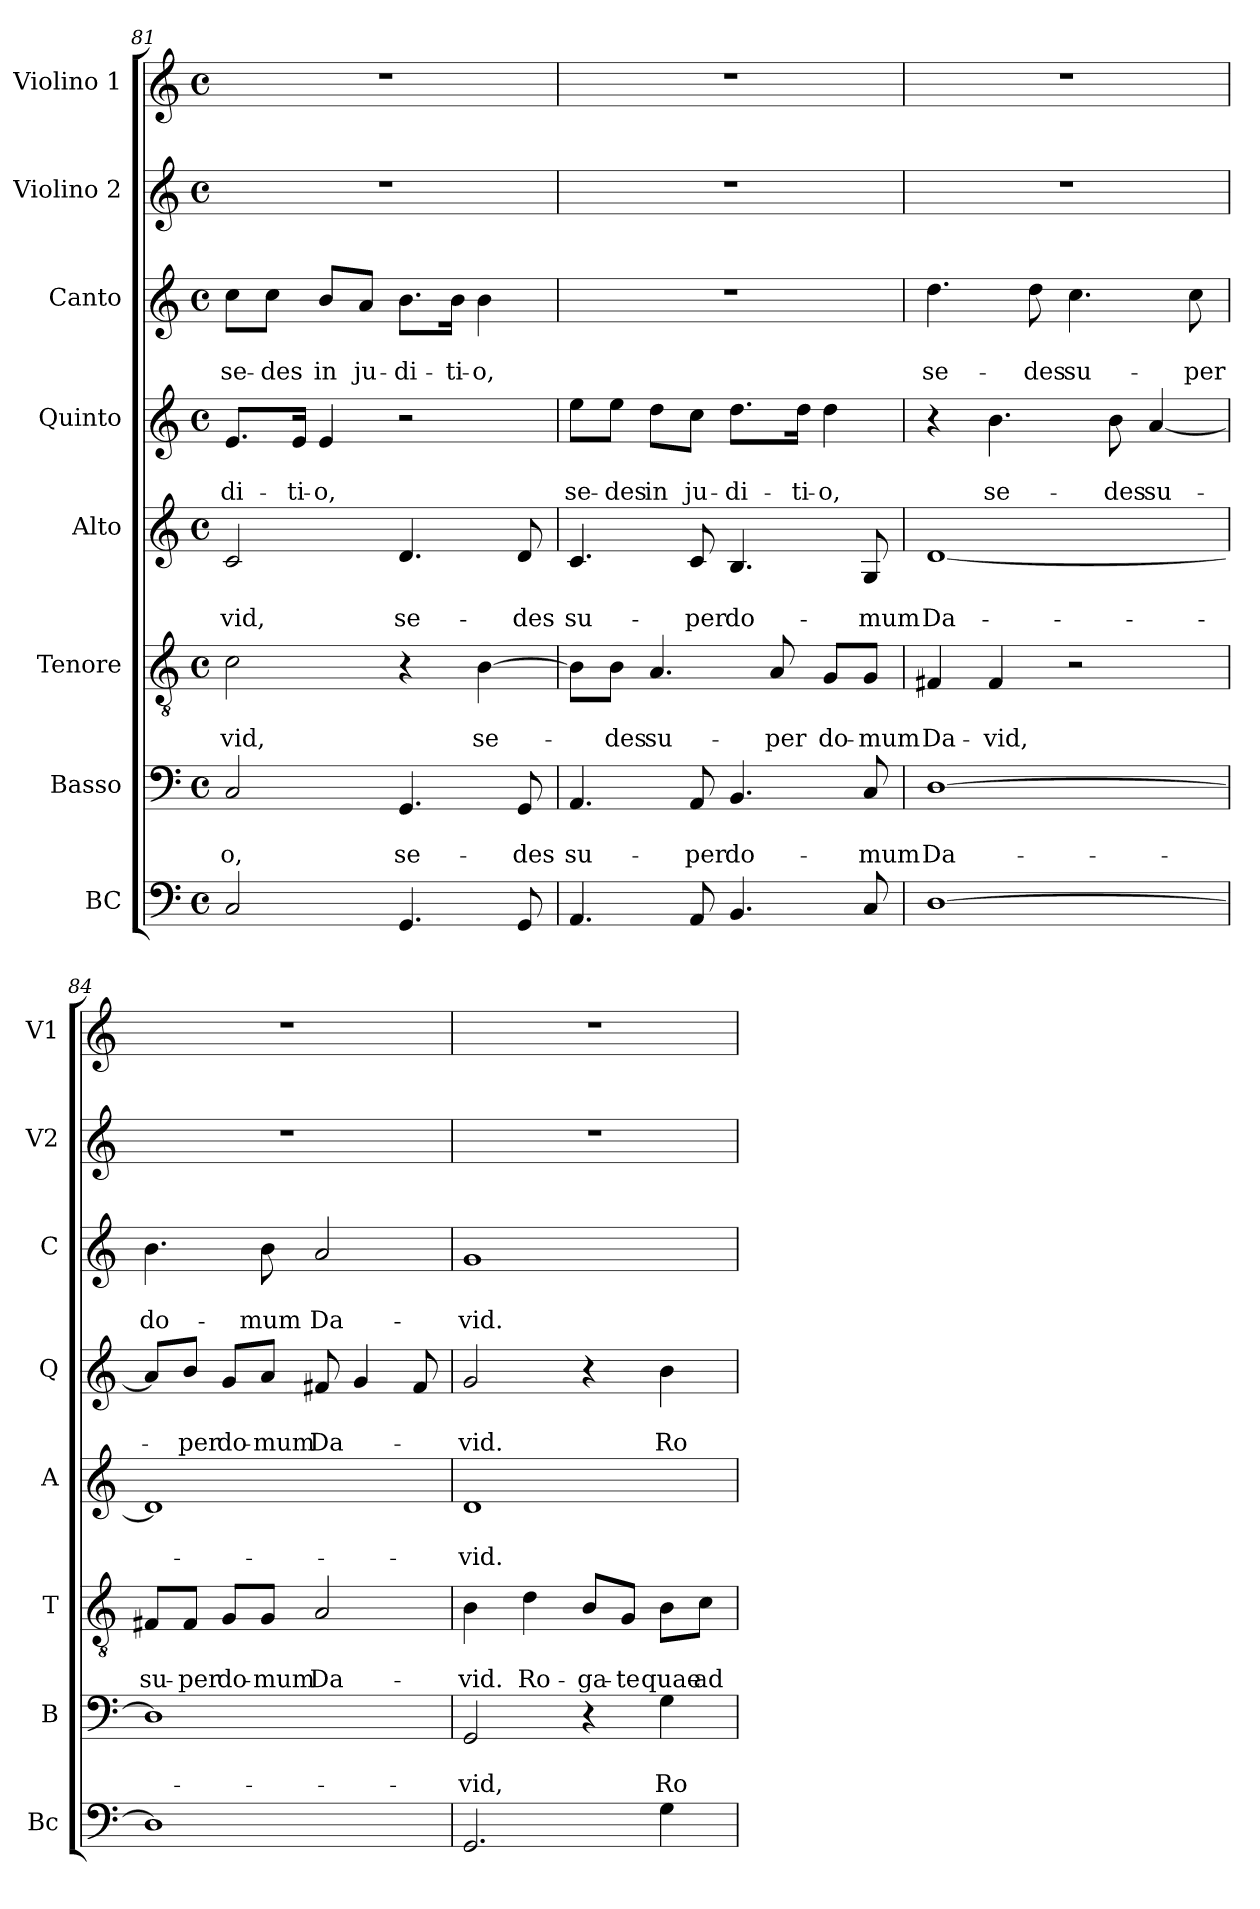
**kern	**kern	**text	**text	**kern	**text	**text	**kern	**text	**text	**kern	**text	**text	**kern	**text	**text	**kern	**kern
*part8	*part7	*part7	*part7	*part6	*part6	*part6	*part5	*part5	*part5	*part4	*part4	*part4	*part3	*part3	*part3	*part2	*part1
*staff8	*staff7	*staff7	*staff7	*staff6	*staff6	*staff6	*staff5	*staff5	*staff5	*staff4	*staff4	*staff4	*staff3	*staff3	*staff3	*staff2	*staff1
*I"BC	*I"Basso	*	*	*I"Tenore	*	*	*I"Alto	*	*	*I"Quinto	*	*	*I"Canto	*	*	*I"Violino 2	*I"Violino 1
*I'Bc	*I'B	*	*	*I'T	*	*	*I'A	*	*	*I'Q	*	*	*I'C	*	*	*I'V2	*I'V1
*clefF4	*clefF4	*	*	*clefGv2	*	*	*clefG2	*	*	*clefG2	*	*	*clefG2	*	*	*clefG2	*clefG2
*k[]	*k[]	*	*	*k[]	*	*	*k[]	*	*	*k[]	*	*	*k[]	*	*	*k[]	*k[]
*C:	*C:	*	*	*C:	*	*	*C:	*	*	*C:	*	*	*C:	*	*	*C:	*C:
*M4/4	*M4/4	*	*	*M4/4	*	*	*M4/4	*	*	*M4/4	*	*	*M4/4	*	*	*M4/4	*M4/4
*met(c)	*met(c)	*	*	*met(c)	*	*	*met(c)	*	*	*met(c)	*	*	*met(c)	*	*	*met(c)	*met(c)
=81	=81	=81	=81	=81	=81	=81	=81	=81	=81	=81	=81	=81	=81	=81	=81	=81	=81
!	!	!	!LO:LY:b	!	!	!LO:LY:b	!	!	!LO:LY:b	!	!	!LO:LY:b	!	!	!LO:LY:b	!	!
2C/	2C/	.	-o,	2c\	.	-vid,	2c/	.	-vid,	8.e/L	.	-di-	8cc\L	.	se-	1r	1r
!	!	!	!	!	!	!	!	!	!	!	!	!	!	!	!LO:LY:b	!	!
.	.	.	.	.	.	.	.	.	.	.	.	.	8cc\J	.	-des	.	.
!	!	!	!	!	!	!	!	!	!	!	!	!LO:LY:b	!	!	!	!	!
.	.	.	.	.	.	.	.	.	.	16e/Jk	.	-ti-	.	.	.	.	.
!	!	!	!	!	!	!	!	!	!	!	!	!LO:LY:b	!	!	!LO:LY:b	!	!
.	.	.	.	.	.	.	.	.	.	4e/	.	-o,	8b/L	.	in	.	.
!	!	!	!	!	!	!	!	!	!	!	!	!	!	!	!LO:LY:b	!	!
.	.	.	.	.	.	.	.	.	.	.	.	.	8a/J	.	ju-	.	.
!	!	!	!LO:LY:b	!	!	!	!	!	!LO:LY:b	!	!	!	!	!	!LO:LY:b	!	!
4.GG/	4.GG/	.	se-	4r	.	.	4.d/	.	se-	2r	.	.	8.b\L	.	-di-	.	.
!	!	!	!	!	!	!	!	!	!	!	!	!	!	!	!LO:LY:b	!	!
.	.	.	.	.	.	.	.	.	.	.	.	.	16b\Jk	.	-ti-	.	.
!	!	!	!	!	!	!LO:LY:b	!	!	!	!	!	!	!	!	!LO:LY:b	!	!
.	.	.	.	[4B\	.	se-	.	.	.	.	.	.	4b\	.	-o,	.	.
!	!	!	!LO:LY:b	!	!	!	!	!	!LO:LY:b	!	!	!	!	!	!	!	!
8GG/	8GG/	.	-des	.	.	.	8d/	.	-des	.	.	.	.	.	.	.	.
=82	=82	=82	=82	=82	=82	=82	=82	=82	=82	=82	=82	=82	=82	=82	=82	=82	=82
!	!	!	!LO:LY:b	!	!	!	!	!	!LO:LY:b	!	!	!LO:LY:b	!	!	!	!	!
4.AA/	4.AA/	.	su-	8B\L]	.	.	4.c/	.	su-	8ee\L	.	se-	1r	.	.	1r	1r
!	!	!	!	!	!	!LO:LY:b	!	!	!	!	!	!LO:LY:b	!	!	!	!	!
.	.	.	.	8B\J	.	-des	.	.	.	8ee\J	.	-des	.	.	.	.	.
!	!	!	!	!	!	!LO:LY:b	!	!	!	!	!	!LO:LY:b	!	!	!	!	!
.	.	.	.	4.A/	.	su-	.	.	.	8dd\L	.	in	.	.	.	.	.
!	!	!	!LO:LY:b	!	!	!	!	!	!LO:LY:b	!	!	!LO:LY:b	!	!	!	!	!
8AA/	8AA/	.	-per	.	.	.	8c/	.	-per	8cc\J	.	ju-	.	.	.	.	.
!	!	!	!LO:LY:b	!	!	!	!	!	!LO:LY:b	!	!	!LO:LY:b	!	!	!	!	!
4.BB/	4.BB/	.	do-	.	.	.	4.B/	.	do-	8.dd\L	.	-di-	.	.	.	.	.
!	!	!	!	!	!	!LO:LY:b	!	!	!	!	!	!	!	!	!	!	!
.	.	.	.	8A/	.	-per	.	.	.	.	.	.	.	.	.	.	.
!	!	!	!	!	!	!	!	!	!	!	!	!LO:LY:b	!	!	!	!	!
.	.	.	.	.	.	.	.	.	.	16dd\Jk	.	-ti-	.	.	.	.	.
!	!	!	!	!	!	!LO:LY:b	!	!	!	!	!	!LO:LY:b	!	!	!	!	!
.	.	.	.	8G/L	.	do-	.	.	.	4dd\	.	-o,	.	.	.	.	.
!	!	!	!LO:LY:b	!	!	!LO:LY:b	!	!	!LO:LY:b	!	!	!	!	!	!	!	!
8C/	8C/	.	-mum	8G/J	.	-mum	8G/	.	-mum	.	.	.	.	.	.	.	.
!!LO:LB:g=z
=83	=83	=83	=83	=83	=83	=83	=83	=83	=83	=83	=83	=83	=83	=83	=83	=83	=83
!	!	!	!LO:LY:b	!	!	!LO:LY:b	!	!	!LO:LY:b	!	!	!	!	!	!LO:LY:b	!	!
[1D	[1D	.	Da-	4F#X/	.	Da-	[1d	.	Da-	4r	.	.	4.dd\	.	se-	1r	1r
!	!	!	!	!	!	!LO:LY:b	!	!	!	!	!	!LO:LY:b	!	!	!	!	!
.	.	.	.	4F#/	.	-vid,	.	.	.	4.b\	.	se-	.	.	.	.	.
!	!	!	!	!	!	!	!	!	!	!	!	!	!	!	!LO:LY:b	!	!
.	.	.	.	.	.	.	.	.	.	.	.	.	8dd\	.	-des	.	.
!	!	!	!	!	!	!	!	!	!	!	!	!	!	!	!LO:LY:b	!	!
.	.	.	.	2r	.	.	.	.	.	.	.	.	4.cc\	.	su-	.	.
!	!	!	!	!	!	!	!	!	!	!	!	!LO:LY:b	!	!	!	!	!
.	.	.	.	.	.	.	.	.	.	8b\	.	-des	.	.	.	.	.
!	!	!	!	!	!	!	!	!	!	!	!	!LO:LY:b	!	!	!	!	!
.	.	.	.	.	.	.	.	.	.	[4a/	.	su-	.	.	.	.	.
!	!	!	!	!	!	!	!	!	!	!	!	!	!	!	!LO:LY:b	!	!
.	.	.	.	.	.	.	.	.	.	.	.	.	8cc\	.	-per	.	.
=84	=84	=84	=84	=84	=84	=84	=84	=84	=84	=84	=84	=84	=84	=84	=84	=84	=84
!	!	!	!	!	!	!LO:LY:b	!	!	!	!	!	!	!	!	!LO:LY:b	!	!
1D]	1D]	.	.	8F#X/L	.	su-	1d]	.	.	8a/L]	.	.	4.b\	.	do-	1r	1r
!	!	!	!	!	!	!LO:LY:b	!	!	!	!	!	!LO:LY:b	!	!	!	!	!
.	.	.	.	8F#/J	.	-per	.	.	.	8b/J	.	-per	.	.	.	.	.
!	!	!	!	!	!	!LO:LY:b	!	!	!	!	!	!LO:LY:b	!	!	!	!	!
.	.	.	.	8G/L	.	do-	.	.	.	8g/L	.	do-	.	.	.	.	.
!	!	!	!	!	!	!LO:LY:b	!	!	!	!	!	!LO:LY:b	!	!	!LO:LY:b	!	!
.	.	.	.	8G/J	.	-mum	.	.	.	8a/J	.	-mum	8b\	.	-mum	.	.
!	!	!	!	!	!	!LO:LY:b	!	!	!	!	!	!LO:LY:b	!	!	!LO:LY:b	!	!
.	.	.	.	2A/	.	Da-	.	.	.	8f#X/	.	Da-	2a/	.	Da-	.	.
.	.	.	.	.	.	.	.	.	.	4g/	.	.	.	.	.	.	.
.	.	.	.	.	.	.	.	.	.	8f#/	.	.	.	.	.	.	.
=85	=85	=85	=85	=85	=85	=85	=85	=85	=85	=85	=85	=85	=85	=85	=85	=85	=85
!	!	!	!LO:LY:b	!	!	!LO:LY:b	!	!	!LO:LY:b	!	!	!LO:LY:b	!	!	!LO:LY:b	!	!
2.GG/	2GG/	.	-vid,	4B\	.	-vid.	1d	.	-vid.	2g/	.	-vid.	1g	.	-vid.	1r	1r
!	!	!	!	!	!	!LO:LY:b	!	!	!	!	!	!	!	!	!	!	!
.	.	.	.	4d\	.	Ro-	.	.	.	.	.	.	.	.	.	.	.
!	!	!	!	!	!	!LO:LY:b	!	!	!	!	!	!	!	!	!	!	!
.	4r	.	.	8B/L	.	-ga-	.	.	.	4r	.	.	.	.	.	.	.
!	!	!	!	!	!	!LO:LY:b	!	!	!	!	!	!	!	!	!	!	!
.	.	.	.	8G/J	.	-te	.	.	.	.	.	.	.	.	.	.	.
!	!	!	!LO:LY:b	!	!	!LO:LY:b	!	!	!	!	!	!LO:LY:b	!	!	!	!	!
4G\	4G\	.	Ro-	8B\L	.	quae	.	.	.	4b\	.	Ro-	.	.	.	.	.
!	!	!	!	!	!	!LO:LY:b	!	!	!	!	!	!	!	!	!	!	!
.	.	.	.	8c\J	.	ad	.	.	.	.	.	.	.	.	.	.	.
=	=	=	=	=	=	=	=	=	=	=	=	=	=	=	=	=	=
*-	*-	*-	*-	*-	*-	*-	*-	*-	*-	*-	*-	*-	*-	*-	*-	*-	*-
